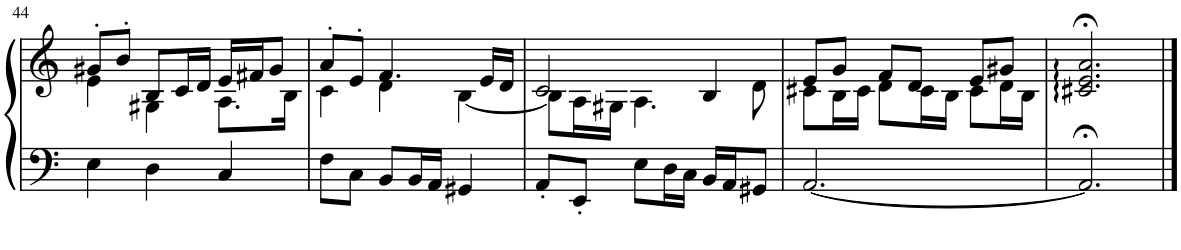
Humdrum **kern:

**kern	**kern
*part1	*part1
*staff2	*staff1
*I"Harpsichord	*
*I'Hch.	*
!!LO:PB:g=z
*clefF4	*clefG2
*k[]	*k[]
*M3/4	*M3/4
=44	=44
*	*^
4E\	8g#X'/L	4e\
.	8b'/J	.
4D\	8B/L	4G#X\
.	16c/L	.
.	16d/JJ	.
4C/	16e/LL	8.A\L
.	16f#X/J	.
.	8g#/J	.
.	.	16B\Jk
=45	=45	=45
8F\L	8a'/L	4c\
8C\J	8e'/J	.
8BB/L	4.f/	4d\
16BB/L	.	.
16AA/JJ	.	.
4GG#X/	.	[4B\
.	16e/LL	.
.	16d/JJ	.
=46	=46	=46
8AA'/L	2c/	8B\L]
8EE'/J	.	16A\L
.	.	16G#X\JJ
8E\L	.	4.A\
16D\L	.	.
16C\JJ	.	.
16BB/LL	4B/	.
16AA/J	.	.
8GG#X/J	.	8d\
=47	=47	=47
[2.AA/	8e/L	8c#X\L
.	8g/J	16B\L
.	.	16c#\JJ
.	8f/L	8d\L
.	8d/J	16c#\L
.	.	16B\JJ
.	8e/L	8c#\L
.	8g#X/J	16d\L
.	.	16B\JJ
*	*v	*v
=48	=48
2.AA;</]	2.c#X/;< 2.e/;< 2.a/;<
==	==
*-	*-
